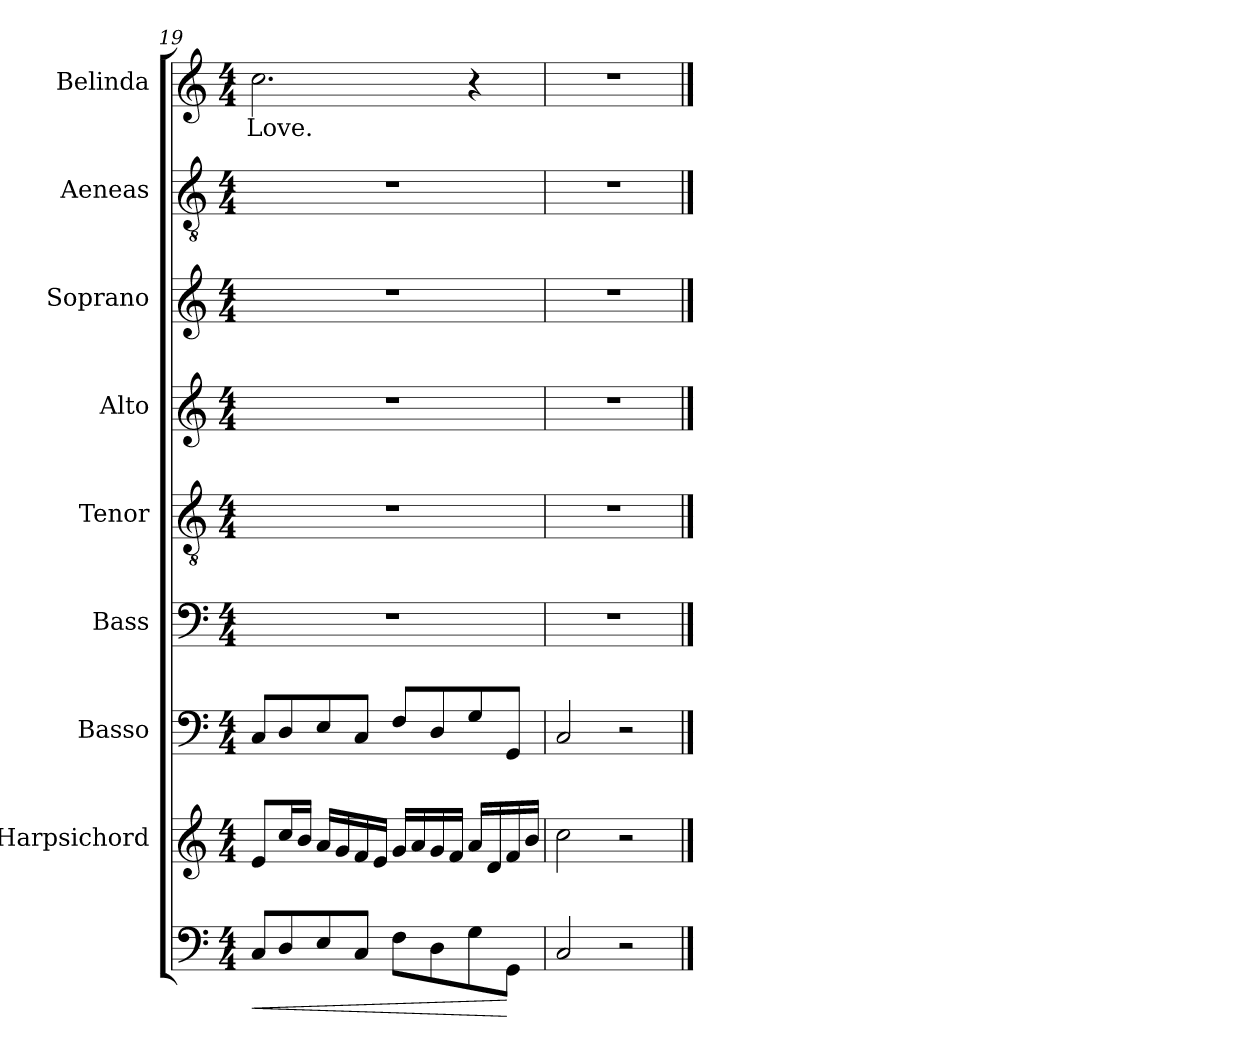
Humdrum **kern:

**kern	**dynam	**kern	**kern	**kern	**kern	**kern	**kern	**kern	**kern	**text
*part9	*part9	*part8	*part7	*part6	*part5	*part4	*part3	*part2	*part1	*part1
*staff9	*staff9	*staff8	*staff7	*staff6	*staff5	*staff4	*staff3	*staff2	*staff1	*staff1
*	*	*I"Harpsichord	*I"Basso	*I"Bass	*I"Tenor	*I"Alto	*I"Soprano	*I"Aeneas	*I"Belinda	*
*	*	*	*	*I'B.	*I'T.	*I'A.	*I'S.	*	*	*
*clefF4	*	*clefG2	*clefF4	*clefF4	*clefGv2	*clefG2	*clefG2	*clefGv2	*clefG2	*
*	*	*	*	*	*ITrd7c12	*	*	*ITrd-7c-12	*	*
*k[]	*	*k[]	*k[]	*k[]	*k[]	*k[]	*k[]	*k[]	*k[]	*
*C:	*	*C:	*C:	*C:	*C:	*C:	*C:	*C:	*C:	*
*M4/4	*	*M4/4	*M4/4	*M4/4	*M4/4	*M4/4	*M4/4	*M4/4	*M4/4	*
=19	=19	=19	=19	=19	=19	=19	=19	=19	=19	=19
!	!LO:HP:b	!	!	!	!	!	!	!	!	!
!	!	!	!	!	!	!	!	!	!	!LO:LY:b:color=#000000
8Ci/L	<	8ei/L	8Ci/L	1r	1r	1r	1r	1r	2.cci\	Love.
8Di/	.	16cci/L	8Di/	.	.	.	.	.	.	.
.	.	16bi/JJ	.	.	.	.	.	.	.	.
8Ei/	.	16ai/LL	8Ei/	.	.	.	.	.	.	.
.	.	16gi/	.	.	.	.	.	.	.	.
8Ci/J	.	16fi/	8Ci/J	.	.	.	.	.	.	.
.	.	16ei/JJ	.	.	.	.	.	.	.	.
8Fi\L	.	16gi/LL	8Fi/L	.	.	.	.	.	.	.
.	.	16ai/	.	.	.	.	.	.	.	.
8Di\	.	16gi/	8Di/	.	.	.	.	.	.	.
.	.	16fi/JJ	.	.	.	.	.	.	.	.
8Gi\	.	16ai/LL	8Gi/	.	.	.	.	.	4r	.
.	.	16di/	.	.	.	.	.	.	.	.
8GGi\J	[	16fi/	8GGi/J	.	.	.	.	.	.	.
.	.	16bi/JJ	.	.	.	.	.	.	.	.
=20	=20	=20	=20	=20	=20	=20	=20	=20	=20	=20
2Ci/	.	2cci\	2Ci/	1r	1r	1r	1r	1r	1r	.
2r	.	2r	2r	.	.	.	.	.	.	.
==	==	==	==	==	==	==	==	==	==	==
*-	*-	*-	*-	*-	*-	*-	*-	*-	*-	*-
